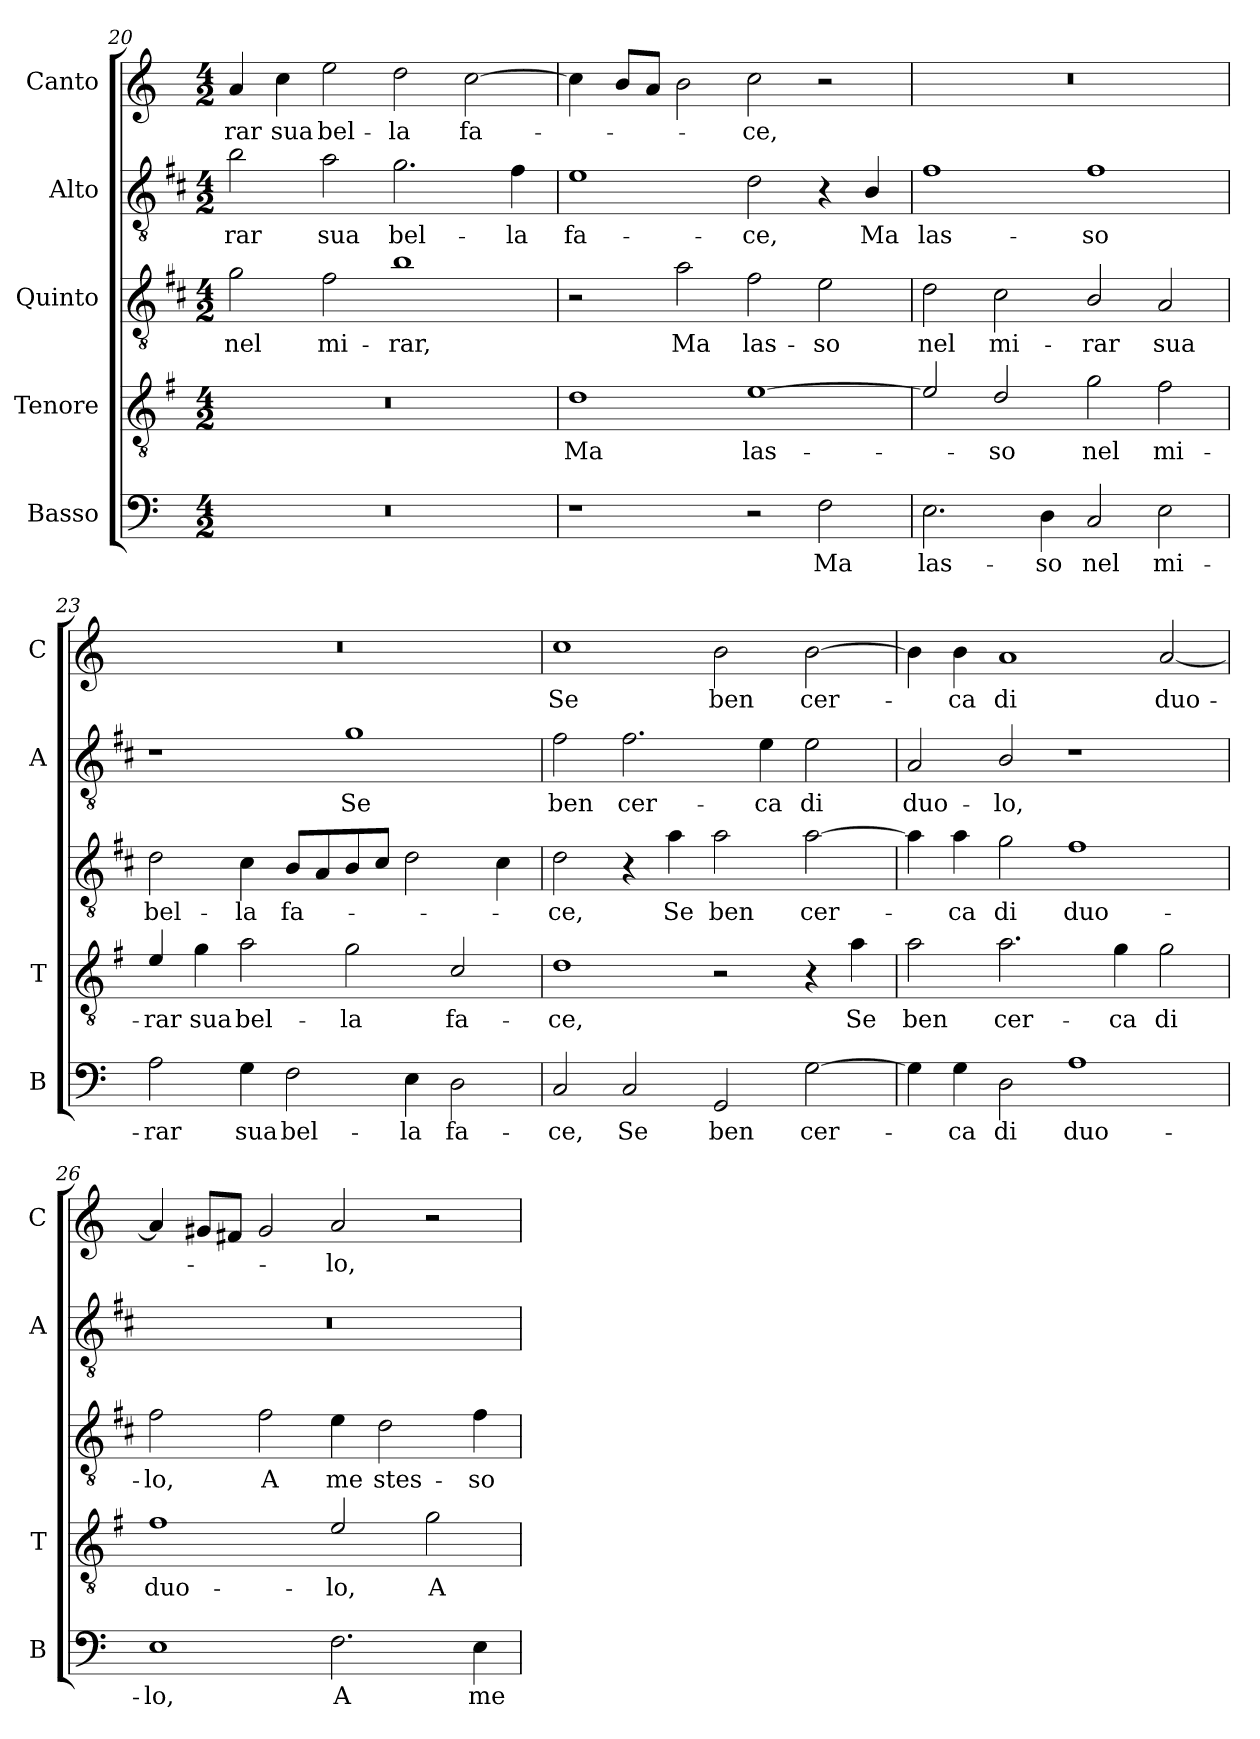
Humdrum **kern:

**kern	**text	**kern	**text	**kern	**text	**kern	**text	**kern	**text
*part5	*part5	*part4	*part4	*part3	*part3	*part2	*part2	*part1	*part1
*staff5	*staff5	*staff4	*staff4	*staff3	*staff3	*staff2	*staff2	*staff1	*staff1
*I"Basso	*	*I"Tenore	*	*I"Quinto	*	*I"Alto	*	*I"Canto	*
*I'B	*	*I'T	*	*	*	*I'A	*	*I'C	*
*clefF4	*	*clefGv2	*	*clefGv2	*	*clefGv2	*	*clefG2	*
*	*	*ITrd4c7	*	*ITrd1c2	*	*ITrd1c2	*	*	*
*k[]	*	*k[]	*	*k[]	*	*k[]	*	*k[]	*
*C:	*	*C:	*	*C:	*	*C:	*	*C:	*
*M4/2	*	*M4/2	*	*M4/2	*	*M4/2	*	*M4/2	*
=20	=20	=20	=20	=20	=20	=20	=20	=20	=20
!	!	!	!	!	!LO:LY:b	!	!LO:LY:b	!	!LO:LY:b
0r	.	0r	.	2f\	nel	2a\	-rar	4a/	-rar
!	!	!	!	!	!	!	!	!	!LO:LY:b
.	.	.	.	.	.	.	.	4cc\	sua
!	!	!	!	!	!LO:LY:b	!	!LO:LY:b	!	!LO:LY:b
.	.	.	.	2e\	mi-	2g\	sua	2ee\	bel-
!	!	!	!	!	!LO:LY:b	!	!LO:LY:b	!	!LO:LY:b
.	.	.	.	1a	-rar,	2.f\	bel-	2dd\	-la
!	!	!	!	!	!	!	!	!	!LO:LY:b
.	.	.	.	.	.	.	.	[2cc\	fa-
!	!	!	!	!	!	!	!LO:LY:b	!	!
.	.	.	.	.	.	4e\	-la	.	.
=21	=21	=21	=21	=21	=21	=21	=21	=21	=21
!	!	!	!LO:LY:b	!	!	!	!LO:LY:b	!	!
1r	.	1G	Ma	2r	.	1d	fa-	4cc\]	.
.	.	.	.	.	.	.	.	8b/L	.
.	.	.	.	.	.	.	.	8a/J	.
!	!	!	!	!	!LO:LY:b	!	!	!	!
.	.	.	.	2g\	Ma	.	.	2b\	.
!	!	!	!LO:LY:b	!	!LO:LY:b	!	!LO:LY:b	!	!LO:LY:b
2r	.	[1A	las-	2e\	las-	2c\	-ce,	2cc\	-ce,
!	!LO:LY:b	!	!	!	!LO:LY:b	!	!	!	!
2F\	Ma	.	.	2d\	-so	4r	.	2r	.
!	!	!	!	!	!	!	!LO:LY:b	!	!
.	.	.	.	.	.	4A/	Ma	.	.
!!LO:LB:g=z
=22	=22	=22	=22	=22	=22	=22	=22	=22	=22
!	!LO:LY:b	!	!	!	!LO:LY:b	!	!LO:LY:b	!	!
2.E\	las-	2A/]	.	2c\	nel	1e	las-	0r	.
!	!	!	!LO:LY:b	!	!LO:LY:b	!	!	!	!
.	.	2G/	-so	2B\	mi-	.	.	.	.
!	!LO:LY:b	!	!	!	!	!	!	!	!
4D\	-so	.	.	.	.	.	.	.	.
!	!LO:LY:b	!	!LO:LY:b	!	!LO:LY:b	!	!LO:LY:b	!	!
2C/	nel	2c\	nel	2A/	-rar	1e	-so	.	.
!	!LO:LY:b	!	!LO:LY:b	!	!LO:LY:b	!	!	!	!
2E\	mi-	2B\	mi-	2G/	sua	.	.	.	.
=23	=23	=23	=23	=23	=23	=23	=23	=23	=23
!	!LO:LY:b	!	!LO:LY:b	!	!LO:LY:b	!	!	!	!
2A\	-rar	4A/	-rar	2c\	bel-	1r	.	0r	.
!	!	!	!LO:LY:b	!	!	!	!	!	!
.	.	4c\	sua	.	.	.	.	.	.
!	!LO:LY:b	!	!LO:LY:b	!	!LO:LY:b	!	!	!	!
4G\	sua	2d\	bel-	4B\	-la	.	.	.	.
!	!LO:LY:b	!	!	!	!LO:LY:b	!	!	!	!
2F\	bel-	.	.	8A/L	fa-	.	.	.	.
.	.	.	.	8G/	.	.	.	.	.
!	!	!	!LO:LY:b	!	!	!	!LO:LY:b	!	!
.	.	2c\	-la	8A/	.	1f	Se	.	.
.	.	.	.	8B/J	.	.	.	.	.
!	!LO:LY:b	!	!	!	!	!	!	!	!
4E\	-la	.	.	2c\	.	.	.	.	.
!	!LO:LY:b	!	!LO:LY:b	!	!	!	!	!	!
2D\	fa-	2F/	fa-	.	.	.	.	.	.
.	.	.	.	4B\	.	.	.	.	.
=24	=24	=24	=24	=24	=24	=24	=24	=24	=24
!	!LO:LY:b	!	!LO:LY:b	!	!LO:LY:b	!	!LO:LY:b	!	!LO:LY:b
2C/	-ce,	1G	-ce,	2c\	-ce,	2e\	ben	1cc	Se
!	!LO:LY:b	!	!	!	!	!	!LO:LY:b	!	!
2C/	Se	.	.	4r	.	2.e\	cer-	.	.
!	!	!	!	!	!LO:LY:b	!	!	!	!
.	.	.	.	4g\	Se	.	.	.	.
!	!LO:LY:b	!	!	!	!LO:LY:b	!	!	!	!LO:LY:b
2GG/	ben	2r	.	2g\	ben	.	.	2b\	ben
!	!	!	!	!	!	!	!LO:LY:b	!	!
.	.	.	.	.	.	4d\	-ca	.	.
!	!LO:LY:b	!	!	!	!LO:LY:b	!	!LO:LY:b	!	!LO:LY:b
[2G\	cer-	4r	.	[2g\	cer-	2d\	di	[2b\	cer-
!	!	!	!LO:LY:b	!	!	!	!	!	!
.	.	4d\	Se	.	.	.	.	.	.
=25	=25	=25	=25	=25	=25	=25	=25	=25	=25
!	!	!	!LO:LY:b	!	!	!	!LO:LY:b	!	!
4G\]	.	2d\	ben	4g\]	.	2G/	duo-	4b\]	.
!	!LO:LY:b	!	!	!	!LO:LY:b	!	!	!	!LO:LY:b
4G\	-ca	.	.	4g\	-ca	.	.	4b\	-ca
!	!LO:LY:b	!	!LO:LY:b	!	!LO:LY:b	!	!LO:LY:b	!	!LO:LY:b
2D\	di	2.d\	cer-	2f\	di	2A/	-lo,	1a	di
!	!LO:LY:b	!	!	!	!LO:LY:b	!	!	!	!
1A	duo-	.	.	1e	duo-	1r	.	.	.
!	!	!	!LO:LY:b	!	!	!	!	!	!
.	.	4c\	-ca	.	.	.	.	.	.
!	!	!	!LO:LY:b	!	!	!	!	!	!LO:LY:b
.	.	2c\	di	.	.	.	.	[2a/	duo-
!!LO:LB:g=z
=26	=26	=26	=26	=26	=26	=26	=26	=26	=26
!	!LO:LY:b	!	!LO:LY:b	!	!LO:LY:b	!	!	!	!
1E	-lo,	1B	duo-	2e\	-lo,	0r	.	4a/]	.
.	.	.	.	.	.	.	.	8g#X/L	.
.	.	.	.	.	.	.	.	8f#X/J	.
!	!	!	!	!	!LO:LY:b	!	!	!	!
.	.	.	.	2e\	A	.	.	2g#/	.
!	!LO:LY:b	!	!LO:LY:b	!	!LO:LY:b	!	!	!	!LO:LY:b
2.F\	A	2A/	-lo,	4d\	me	.	.	2a/	-lo,
!	!	!	!	!	!LO:LY:b	!	!	!	!
.	.	.	.	2c\	stes-	.	.	.	.
!	!	!	!LO:LY:b	!	!	!	!	!	!
.	.	2c\	A	.	.	.	.	2r	.
!	!LO:LY:b	!	!	!	!LO:LY:b	!	!	!	!
4E\	me	.	.	4e\	-so	.	.	.	.
=	=	=	=	=	=	=	=	=	=
*-	*-	*-	*-	*-	*-	*-	*-	*-	*-
